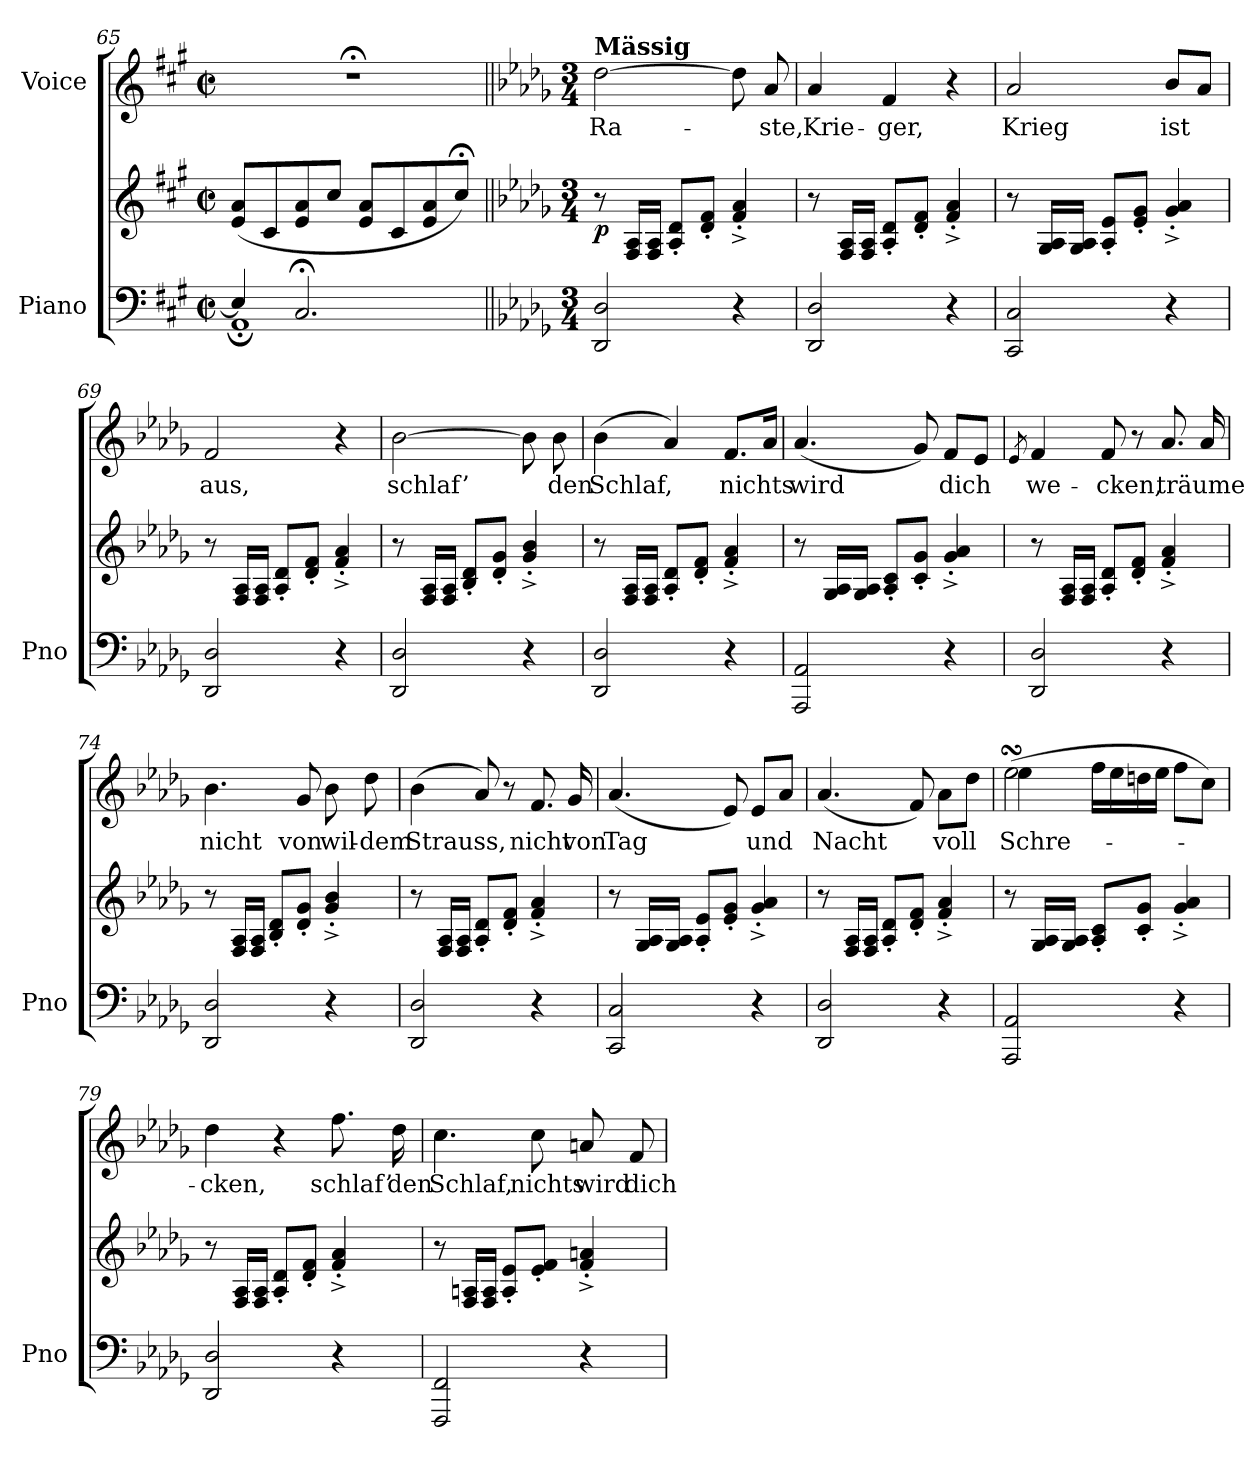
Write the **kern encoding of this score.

**kern	**kern	**dynam	**kern	**text
*part2	*part2	*part2	*part1	*part1
*staff3	*staff2	*staff2/3	*staff1	*staff1
*I"Piano	*	*	*I"Voice	*
*I'Pno	*	*	*	*
!!LO:LB:g=z
*clefF4	*clefG2	*	*clefG2	*
*k[f#c#g#]	*k[f#c#g#]	*	*k[f#c#g#]	*
*M2/2	*M2/2	*	*M2/2	*
*met(c|)	*met(c|)	*	*met(c|)	*
=65	=65	=65	=65	=65
*^	*	*	*	*
4E/]	1AA;	(8e/ 8a/L	.	1r;<	.
.	.	8c#/	.	.	.
2.C#;</	.	8e/ 8a/	.	.	.
.	.	8cc#/J	.	.	.
.	.	8e/ 8a/L	.	.	.
.	.	8c#/	.	.	.
.	.	8e/ 8a/	.	.	.
.	.	8cc#;</J)	.	.	.
*v	*v	*	*	*	*
!!LO:PB:g=z
=66||	=66||	=66||	=66||	=66||
*k[b-e-a-d-g-]	*k[b-e-a-d-g-]	*	*k[b-e-a-d-g-]	*
*M3/4	*M3/4	*	*M3/4	*
!	!	!	!LO:TX:a:B:t=Mässig	!
!	!	!LO:DY:b	!	!LO:LY:b
2DD-/ 2D-/	8r	p	[2dd-\	Ra-
.	16F/ 16A-/LL	.	.	.
.	16F/ 16A-/JJ	.	.	.
.	8A-/' 8d-/'L	.	.	.
.	8d-/' 8f/'J	.	.	.
4r	4f/'^ 4a-/'^	.	8dd-\]	.
!	!	!	!	!LO:LY:b
.	.	.	8a-/	-ste,
=67	=67	=67	=67	=67
!	!	!	!	!LO:LY:b
2DD-/ 2D-/	8r	.	4a-/	Krie-
.	16F/ 16A-/LL	.	.	.
.	16F/ 16A-/JJ	.	.	.
!	!	!	!	!LO:LY:b
.	8A-/' 8d-/'L	.	4f/	-ger,
.	8d-/' 8f/'J	.	.	.
4r	4f/'^ 4a-/'^	.	4r	.
=68	=68	=68	=68	=68
!	!	!	!	!LO:LY:b
2CC/ 2C/	8r	.	2a-/	Krieg
.	16G-/ 16A-/LL	.	.	.
.	16G-/ 16A-/JJ	.	.	.
.	8A-/' 8e-/'L	.	.	.
.	8e-/' 8g-/'J	.	.	.
!	!	!	!	!LO:LY:b
4r	4g-/'^ 4a-/'^	.	8b-/L	ist
.	.	.	8a-/J	.
=69	=69	=69	=69	=69
!	!	!	!	!LO:LY:b
2DD-/ 2D-/	8r	.	2f/	aus,
.	16F/ 16A-/LL	.	.	.
.	16F/ 16A-/JJ	.	.	.
.	8A-/' 8d-/'L	.	.	.
.	8d-/' 8f/'J	.	.	.
4r	4f/'^ 4a-/'^	.	4r	.
=70	=70	=70	=70	=70
!	!	!	!	!LO:LY:b
2DD-/ 2D-/	8r	.	[2b-\	schlaf’
.	16F/ 16A-/LL	.	.	.
.	16F/ 16A-/JJ	.	.	.
.	8B-/' 8d-/'L	.	.	.
.	8d-/' 8g-/'J	.	.	.
4r	4g-/'^ 4b-/'^	.	8b-\]	.
!	!	!	!	!LO:LY:b
.	.	.	8b-\	den
!!LO:LB:g=z
=71	=71	=71	=71	=71
!	!	!	!	!LO:LY:b
2DD-/ 2D-/	8r	.	(4b-\	Schlaf,
.	16F/ 16A-/LL	.	.	.
.	16F/ 16A-/JJ	.	.	.
.	8A-/' 8d-/'L	.	4a-/)	.
.	8d-/' 8f/'J	.	.	.
!	!	!	!	!LO:LY:b
4r	4f/'^ 4a-/'^	.	8.f/L	nichts
.	.	.	16a-/Jk	.
=72	=72	=72	=72	=72
!	!	!	!	!LO:LY:b
2AAA-/ 2AA-/	8r	.	(4.a-/	wird
.	16G-/ 16A-/LL	.	.	.
.	16G-/ 16A-/JJ	.	.	.
.	8A-/' 8c/'L	.	.	.
.	8c/' 8g-/'J	.	8g-/)	.
!	!	!	!	!LO:LY:b
4r	4g-/'^ 4a-/'^	.	8f/L	dich
.	.	.	8e-/J	.
=73	=73	=73	=73	=73
.	.	.	8qe-/	.
!	!	!	!	!LO:LY:b
2DD-/ 2D-/	8r	.	4f/	we-
.	16F/ 16A-/LL	.	.	.
.	16F/ 16A-/JJ	.	.	.
!	!	!	!	!LO:LY:b
.	8A-/' 8d-/'L	.	8f/	-cken,
.	8d-/' 8f/'J	.	8r	.
!	!	!	!	!LO:LY:b
4r	4f/'^ 4a-/'^	.	8.a-/	träume
.	.	.	16a-/	.
=74	=74	=74	=74	=74
!	!	!	!	!LO:LY:b
2DD-/ 2D-/	8r	.	4.b-\	nicht
.	16F/ 16A-/LL	.	.	.
.	16F/ 16A-/JJ	.	.	.
.	8B-/' 8d-/'L	.	.	.
!	!	!	!	!LO:LY:b
.	8d-/' 8g-/'J	.	8g-/	von
!	!	!	!	!LO:LY:b
4r	4g-/'^ 4b-/'^	.	8b-\	wil-
!	!	!	!	!LO:LY:b
.	.	.	8dd-\	-dem
=75	=75	=75	=75	=75
!	!	!	!	!LO:LY:b
2DD-/ 2D-/	8r	.	(4b-\	Strauss,
.	16F/ 16A-/LL	.	.	.
.	16F/ 16A-/JJ	.	.	.
.	8A-/' 8d-/'L	.	8a-/)	.
.	8d-/' 8f/'J	.	8r	.
!	!	!	!	!LO:LY:b
4r	4f/'^ 4a-/'^	.	8.f/	nicht
!	!	!	!	!LO:LY:b
.	.	.	16g-/	von
!!LO:LB:g=z
=76	=76	=76	=76	=76
!	!	!	!	!LO:LY:b
2CC/ 2C/	8r	.	(4.a-/	Tag
.	16G-/ 16A-/LL	.	.	.
.	16G-/ 16A-/JJ	.	.	.
.	8A-/' 8e-/'L	.	.	.
.	8e-/' 8g-/'J	.	8e-/)	.
!	!	!	!	!LO:LY:b
4r	4g-/'^ 4a-/'^	.	8e-/L	und
.	.	.	8a-/J	.
=77	=77	=77	=77	=77
!	!	!	!	!LO:LY:b
2DD-/ 2D-/	8r	.	(4.a-/	Nacht
.	16F/ 16A-/LL	.	.	.
.	16F/ 16A-/JJ	.	.	.
.	8A-/' 8d-/'L	.	.	.
.	8d-/' 8f/'J	.	8f/)	.
!	!	!	!	!LO:LY:b
4r	4f/'^ 4a-/'^	.	8a-\L	voll
.	.	.	8dd-\J	.
=78	=78	=78	=78	=78
!	!	!	!	!LO:LY:b
*	*	*	*^	*
2AAA-/ 2AA-/	8r	.	(2ee-sSSS\	4ee-!	Schre-
.	16G-/ 16A-/LL	.	.	.	.
.	16G-/ 16A-/JJ	.	.	.	.
.	8A-/' 8c/'L	.	.	16ff!LL	.
.	.	.	.	16ee-!	.
.	8c/' 8g-/'J	.	.	16ddn!	.
.	.	.	.	16ee-!JJ	.
4r	4g-/'^ 4a-/'^	.	8ff\L	4ryy	.
.	.	.	8cc\J)	.	.
*	*	*	*v	*v	*
=79	=79	=79	=79	=79
!	!	!	!	!LO:LY:b
2DD-/ 2D-/	8r	.	4dd-\	-cken,
.	16F/ 16A-/LL	.	.	.
.	16F/ 16A-/JJ	.	.	.
.	8A-/' 8d-/'L	.	4r	.
.	8d-/' 8f/'J	.	.	.
!	!	!	!	!LO:LY:b
4r	4f/'^ 4a-/'^	.	8.ff\	schlaf’
!	!	!	!	!LO:LY:b
.	.	.	16dd-\	den
=80	=80	=80	=80	=80
!	!	!	!	!LO:LY:b
2FFF/ 2FF/	8r	.	4.cc\	Schlaf,
.	16F/ 16An/LL	.	.	.
.	16F/ 16A/JJ	.	.	.
.	8A/' 8e-/'L	.	.	.
!	!	!	!	!LO:LY:b
.	8e-/' 8f/'J	.	8cc\	nichts
!	!	!	!	!LO:LY:b
4r	4f/'^ 4an/'^	.	8an/	wird
!	!	!	!	!LO:LY:b
.	.	.	8f/	dich
=	=	=	=	=
*-	*-	*-	*-	*-
